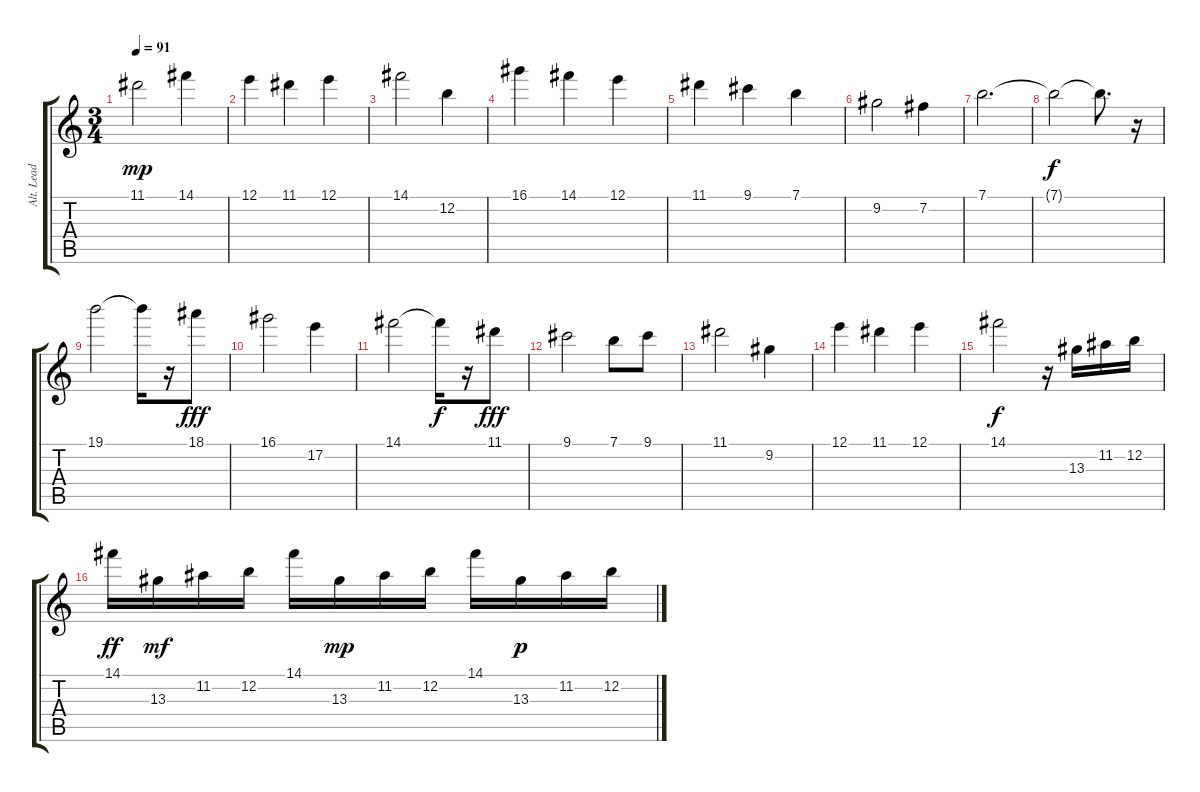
\track ("Alt. Lead" "Alt. Lead") {instrument acousticguitarsteel}
\staff {score tabs}
\tuning (E4 B3 G3 D3 A2 E2) {hide}
\ts (3 4)
\tempo 91
\clef g2
\ks c
11.1.2{dy mp} 14.1.4 |
12.1.4 11.1.4 12.1.4 |
14.1.2 12.2.4 |
16.1.4 14.1.4 12.1.4 |
11.1.4 9.1.4 7.1.4 |
9.2.2 7.2.4 |
7.1.2{d} |
7.1{t}.2{dy f} 7.1{t}.8{d} r.16 |
19.1.2 19.1{t}.16 r.16 18.1.8{dy fff} |
16.1.2 17.2.4 |
14.1.2 14.1{t}.16{dy f} r.16 11.1.8{dy fff} |
9.1.2 7.1.8 9.1.8 |
11.1.2 9.2.4 |
12.1.4 11.1.4 12.1.4 |
14.1.2{dy f} r.16 13.3.16 11.2.16 12.2.16 |
14.1.16{dy ff} 13.3.16{dy mf} 11.2.16 12.2.16 14.1.16 13.3.16{dy mp} 11.2.16 12.2.16 14.1.16 13.3.16{dy p} 11.2.16 12.2.16
